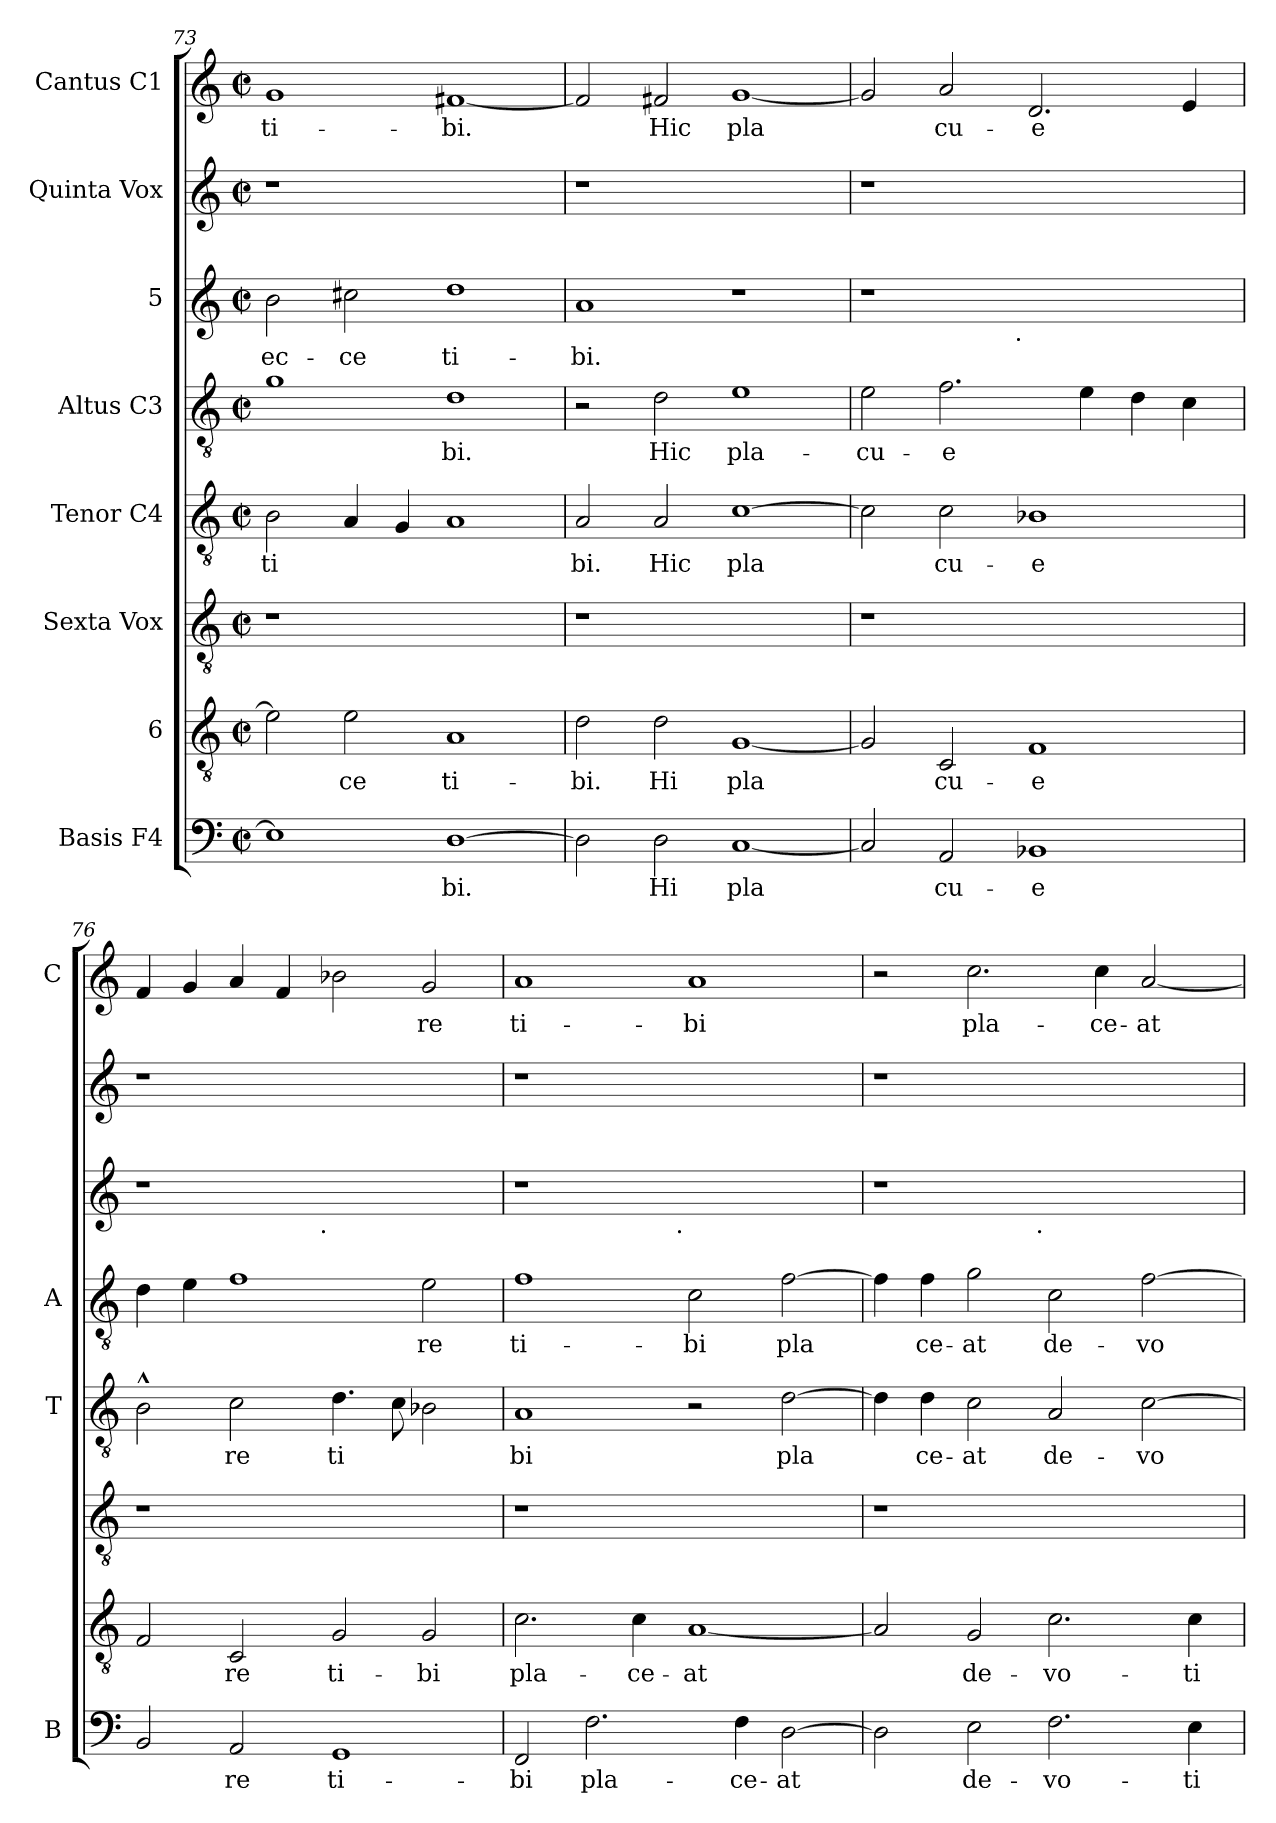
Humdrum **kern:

**kern	**text	**kern	**text	**kern	**kern	**text	**kern	**text	**kern	**text	**kern	**kern	**text
*part8	*part8	*part7	*part7	*part6	*part5	*part5	*part4	*part4	*part3	*part3	*part2	*part1	*part1
*staff8	*staff8	*staff7	*staff7	*staff6	*staff5	*staff5	*staff4	*staff4	*staff3	*staff3	*staff2	*staff1	*staff1
*I"Basis  F4	*	*I"6	*	*I"Sexta  Vox	*I"Tenor  C4	*	*I"Altus  C3	*	*I"5	*	*I"Quinta  Vox	*I"Cantus  C1	*
*I'B	*	*	*	*	*I'T	*	*I'A	*	*	*	*	*I'C	*
*clefF4	*	*clefGv2	*	*clefGv2	*clefGv2	*	*clefGv2	*	*clefG2	*	*clefG2	*clefG2	*
*k[]	*	*k[]	*	*k[]	*k[]	*	*k[]	*	*k[]	*	*k[]	*k[]	*
*C:	*	*C:	*	*C:	*C:	*	*C:	*	*C:	*	*C:	*C:	*
*M2/2	*	*M2/2	*	*M2/2	*M2/2	*	*M2/2	*	*M2/2	*	*M2/2	*M2/2	*
*met(c|)	*	*met(c|)	*	*met(c|)	*met(c|)	*	*met(c|)	*	*met(c|)	*	*met(c|)	*met(c|)	*
=73	=73	=73	=73	=73	=73	=73	=73	=73	=73	=73	=73	=73	=73
!	!LO:LY:b:cj	!	!LO:LY:b:cj	!	!	!LO:LY:b:cj	!	!LO:LY:b:cj	!	!LO:LY:b:cj	!	!	!LO:LY:b:cj
1E]	--	2e\]	--	1r	2B\	ti-	1g	--	2b\	ec-	1r	1g	ti-
!	!	!	!LO:LY:b:cj	!	!	!LO:LY:b:cj	!	!	!	!LO:LY:b:cj	!	!	!
.	.	2e\	-ce	.	4A/	--	.	.	2cc#X\	-ce	.	.	.
!	!	!	!	!	!	!LO:LY:b:cj	!	!	!	!	!	!	!
.	.	.	.	.	4G/	--	.	.	.	.	.	.	.
!	!LO:LY:b:cj	!	!LO:LY:b:cj	!	!	!LO:LY:b:cj	!	!LO:LY:b:cj	!	!LO:LY:b:cj	!	!	!LO:LY:b:cj
[>1D	-bi.	1A	ti-	1ryy	1A	--	1d	-bi.	1dd	ti-	1ryy	[<1f#X	-bi.
=74	=74	=74	=74	=74	=74	=74	=74	=74	=74	=74	=74	=74	=74
!	!LO:LY:b:cj	!	!LO:LY:b:cj	!	!	!LO:LY:b:cj	!	!	!	!LO:LY:b:cj	!	!	!LO:LY:b:cj
2D\]	.	2d\	-bi.	1r	2A/	-bi.	2r	.	1a	-bi.	1r	2f#/]	.
!	!LO:LY:b:cj	!	!LO:LY:b:cj	!	!	!LO:LY:b:cj	!	!LO:LY:b:cj	!	!	!	!	!LO:LY:b:cj
2D\	Hi	2d\	Hi	.	2A/	Hic	2d\	Hic	.	.	.	2f#X/	Hic
!	!LO:LY:b:cj	!	!LO:LY:b:cj	!	!	!LO:LY:b:cj	!	!LO:LY:b:cj	!	!	!	!	!LO:LY:b:cj
[<1C	pla-	[<1G	pla-	1ryy	[>1c	pla-	1e	pla-	1r	.	1ryy	[<1g	pla-
=75	=75	=75	=75	=75	=75	=75	=75	=75	=75	=75	=75	=75	=75
!	!LO:LY:b:cj	!	!LO:LY:b:cj	!	!	!LO:LY:b:cj	!	!LO:LY:b:cj	!	!	!	!	!LO:LY:b:cj
*	*	*	*	*	*	*	*	*	*^	*	*	*	*
2C/]	--	2G/]	--	1r	2c\]	--	2e\	-cu-	1r	2ryy	.	1r	2g/]	--
!	!LO:LY:b:cj	!	!LO:LY:b:cj	!	!	!LO:LY:b:cj	!	!LO:LY:b:cj	!	!	!	!	!	!LO:LY:b:cj
2AA/	-cu-	2C/	-cu-	.	2c\	-cu-	2.f\	-e-	.	4...ryy	.	.	2a/	-cu-
!	!	!	!	!	!	!	!	!	!	!LO:TX:b:t=.	!	!	!	!
.	.	.	.	.	.	.	.	.	.	1ryy	.	.	.	.
!	!LO:LY:b:cj	!	!LO:LY:b:cj	!	!	!LO:LY:b:cj	!	!	!	!	!	!	!	!LO:LY:b:cj
1BB-X	-e-	1F	-e-	1ryy	1B-X	-e-	.	.	1ryy	.	.	1ryy	2.d/	-e-
!	!	!	!	!	!	!	!	!LO:LY:b:cj	!	!	!	!	!	!
.	.	.	.	.	.	.	4e\	--	.	.	.	.	.	.
!	!	!	!	!	!	!	!	!LO:LY:b:cj	!	!	!	!	!	!
.	.	.	.	.	.	.	4d\	--	.	.	.	.	.	.
!	!	!	!	!	!	!	!	!LO:LY:b:cj	!	!	!	!	!	!LO:LY:b:cj
.	.	.	.	.	.	.	4c\	--	.	.	.	.	4e/	--
.	.	.	.	.	.	.	.	.	.	32ryy	.	.	.	.
!!LO:PB:g=z
=76	=76	=76	=76	=76	=76	=76	=76	=76	=76	=76	=76	=76	=76	=76
!	!LO:LY:b:cj	!	!LO:LY:b:cj	!	!	!LO:LY:b:cj	!	!LO:LY:b:cj	!	!	!	!	!	!LO:LY:b:cj
2BB/	--	2F/	--	1r	2B^^>\	--	4d\	--	1r	2ryy	.	1r	4f/	--
!	!	!	!	!	!	!	!	!LO:LY:b:cj	!	!	!	!	!	!LO:LY:b:cj
.	.	.	.	.	.	.	4e\	--	.	.	.	.	4g/	--
!	!LO:LY:b:cj	!	!LO:LY:b:cj	!	!	!LO:LY:b:cj	!	!LO:LY:b:cj	!	!	!	!	!	!LO:LY:b:cj
2AA/	-re	2C/	-re	.	2c\	-re	1f	--	.	4...ryy	.	.	4a/	--
!	!	!	!	!	!	!	!	!	!	!	!	!	!	!LO:LY:b:cj
.	.	.	.	.	.	.	.	.	.	.	.	.	4f/	--
!	!	!	!	!	!	!	!	!	!	!LO:TX:b:t=.	!	!	!	!
.	.	.	.	.	.	.	.	.	.	1ryy	.	.	.	.
!	!LO:LY:b:cj	!	!LO:LY:b:cj	!	!	!LO:LY:b:cj	!	!	!	!	!	!	!	!LO:LY:b:cj
1GG	ti-	2G/	ti-	1ryy	4.d\	ti-	.	.	1ryy	.	.	1ryy	2b-X\	--
!	!	!	!	!	!	!LO:LY:b:cj	!	!	!	!	!	!	!	!
.	.	.	.	.	8c\	--	.	.	.	.	.	.	.	.
!	!	!	!LO:LY:b:cj	!	!	!LO:LY:b:cj	!	!LO:LY:b:cj	!	!	!	!	!	!LO:LY:b:cj
.	.	2G/	-bi	.	2B-X\	--	2e\	-re	.	.	.	.	2g/	-re
.	.	.	.	.	.	.	.	.	.	32ryy	.	.	.	.
=77	=77	=77	=77	=77	=77	=77	=77	=77	=77	=77	=77	=77	=77	=77
!	!LO:LY:b:cj	!	!LO:LY:b:cj	!	!	!LO:LY:b:cj	!	!LO:LY:b:cj	!	!	!	!	!	!LO:LY:b:cj
2FF/	-bi	2.c\	pla-	1r	1A	-bi	1f	ti-	1r	2ryy	.	1r	1a	ti-
!	!LO:LY:b:cj	!	!	!	!	!	!	!	!	!	!	!	!	!
2.F\	pla-	.	.	.	.	.	.	.	.	4...ryy	.	.	.	.
!	!	!	!LO:LY:b:cj	!	!	!	!	!	!	!	!	!	!	!
.	.	4c\	-ce-	.	.	.	.	.	.	.	.	.	.	.
!	!	!	!	!	!	!	!	!	!	!LO:TX:b:t=.	!	!	!	!
.	.	.	.	.	.	.	.	.	.	1ryy	.	.	.	.
!	!	!	!LO:LY:b:cj	!	!	!	!	!LO:LY:b:cj	!	!	!	!	!	!LO:LY:b:cj
.	.	[<1A	-at	1ryy	2r	.	2c\	-bi	1ryy	.	.	1ryy	1a	-bi
!	!LO:LY:b:cj	!	!	!	!	!	!	!	!	!	!	!	!	!
4F\	-ce-	.	.	.	.	.	.	.	.	.	.	.	.	.
!	!LO:LY:b:cj	!	!	!	!	!LO:LY:b:cj	!	!LO:LY:b:cj	!	!	!	!	!	!
[>2D\	-at	.	.	.	[>2d\	pla-	[>2f\	pla-	.	.	.	.	.	.
.	.	.	.	.	.	.	.	.	.	32ryy	.	.	.	.
=78	=78	=78	=78	=78	=78	=78	=78	=78	=78	=78	=78	=78	=78	=78
!	!LO:LY:b:cj	!	!LO:LY:b:cj	!	!	!LO:LY:b:cj	!	!LO:LY:b:cj	!	!	!	!	!	!
2D\]	.	2A/]	.	1r	4d\]	--	4f\]	--	1r	2ryy	.	1r	2r	.
!	!	!	!	!	!	!LO:LY:b:cj	!	!LO:LY:b:cj	!	!	!	!	!	!
.	.	.	.	.	4d\	-ce-	4f\	-ce-	.	.	.	.	.	.
!	!LO:LY:b:cj	!	!LO:LY:b:cj	!	!	!LO:LY:b:cj	!	!LO:LY:b:cj	!	!	!	!	!	!LO:LY:b:cj
2E\	de-	2G/	de-	.	2c\	-at	2g\	-at	.	4...ryy	.	.	2.cc\	pla-
!	!	!	!	!	!	!	!	!	!	!LO:TX:b:t=.	!	!	!	!
.	.	.	.	.	.	.	.	.	.	1ryy	.	.	.	.
!	!LO:LY:b:cj	!	!LO:LY:b:cj	!	!	!LO:LY:b:cj	!	!LO:LY:b:cj	!	!	!	!	!	!
2.F\	-vo-	2.c\	-vo-	1ryy	2A/	de-	2c\	de-	1ryy	.	.	1ryy	.	.
!	!	!	!	!	!	!	!	!	!	!	!	!	!	!LO:LY:b:cj
.	.	.	.	.	.	.	.	.	.	.	.	.	4cc\	-ce-
!	!	!	!	!	!	!LO:LY:b:cj	!	!LO:LY:b:cj	!	!	!	!	!	!LO:LY:b:cj
.	.	.	.	.	[>2c\	-vo-	[>2f\	-vo-	.	.	.	.	[<2a/	-at
!	!LO:LY:b:cj	!	!LO:LY:b:cj	!	!	!	!	!	!	!	!	!	!	!
4E\	-ti-	4c\	-ti-	.	.	.	.	.	.	.	.	.	.	.
.	.	.	.	.	.	.	.	.	.	32ryy	.	.	.	.
*	*	*	*	*	*	*	*	*	*v	*v	*	*	*	*
=	=	=	=	=	=	=	=	=	=	=	=	=	=
*-	*-	*-	*-	*-	*-	*-	*-	*-	*-	*-	*-	*-	*-
